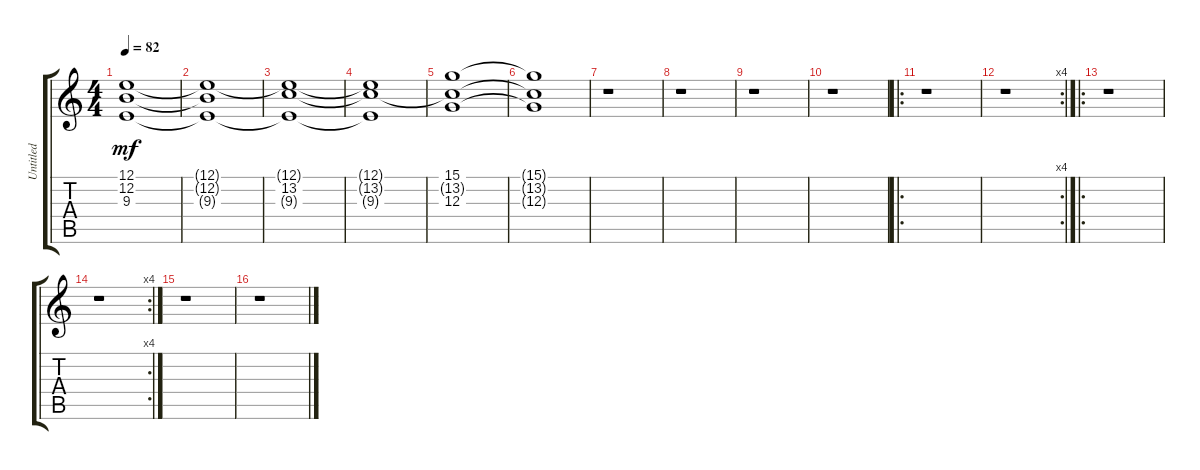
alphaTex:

\track ("Untitled" "Untitled") {instrument choiraahs}
\staff {score tabs}
\tuning (E4 B3 G3 D3 A2 E2) {hide}
\ts (4 4)
\tempo 82
\clef g2
\ks c
(12.1{t} 12.2 9.3{t}).1{dy mf} |
(12.1{t} 12.2{t} 9.3{t}).1 |
(12.1{t} 13.2 9.3{t}).1 |
(12.1{t} 13.2{t} 9.3{t}).1 |
(15.1 13.2{t} 12.3).1 |
(15.1{t} 13.2{t} 12.3{t}).1 |
r.1 |
r.1 |
r.1 |
r.1 |
\ro
r.1 |
\rc 4
r.1 |
\ro
r.1 |
\rc 4
r.1 |
r.1 |
r.1
